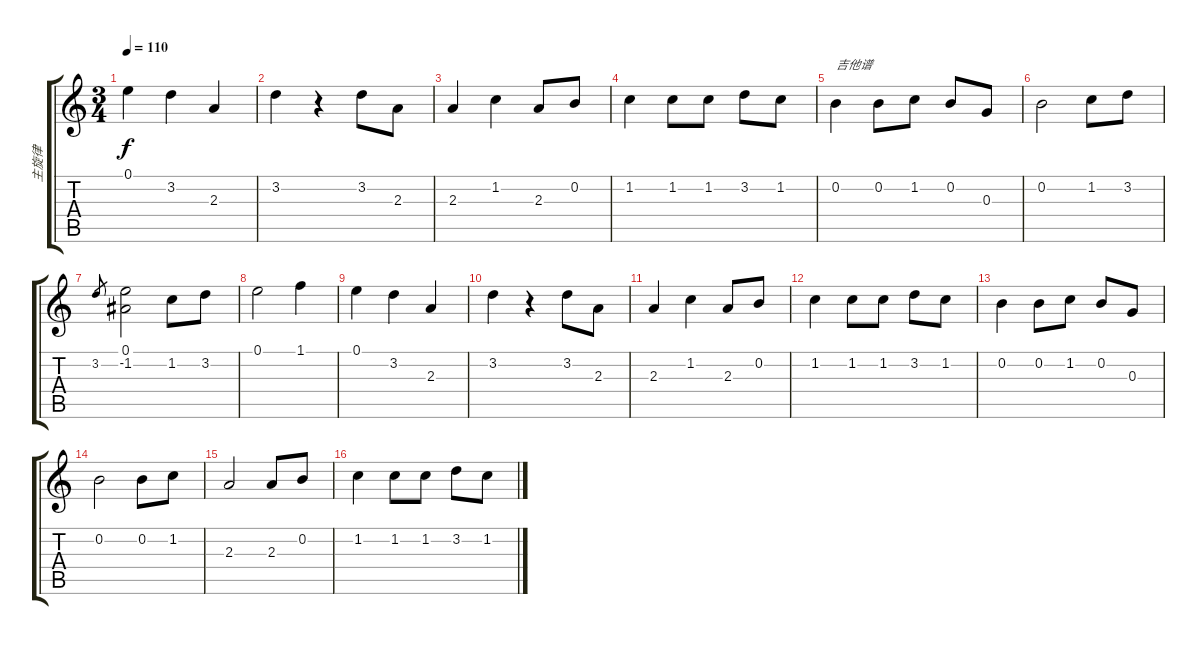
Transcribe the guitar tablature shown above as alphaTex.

\track ("主旋律" "主旋律") {instrument acousticguitarnylon}
\staff {score tabs}
\tuning (E4 B3 G3 D3 A2 E2) {hide}
\ts (3 4)
\tempo 110
\clef g2
\ks c
0.1.4{dy f} 3.2.4 2.3.4 |
3.2.4 r.4 3.2.8 2.3.8 |
2.3.4 1.2.4 2.3.8 0.2.8 |
1.2.4 1.2.8 1.2.8 3.2.8 1.2.8 |
0.2.4{txt "吉他谱"} 0.2.8 1.2.8 0.2.8 0.3.8 |
0.2.2 1.2.8 3.2.8 |
3.2.8{gr} (0.1 -1.2).2 1.2.8 3.2.8 |
0.1.2 1.1.4 |
0.1.4 3.2.4 2.3.4 |
3.2.4 r.4 3.2.8 2.3.8 |
2.3.4 1.2.4 2.3.8 0.2.8 |
1.2.4 1.2.8 1.2.8 3.2.8 1.2.8 |
0.2.4 0.2.8 1.2.8 0.2.8 0.3.8 |
0.2.2 0.2.8 1.2.8 |
2.3.2 2.3.8 0.2.8 |
1.2.4 1.2.8 1.2.8 3.2.8 1.2.8
